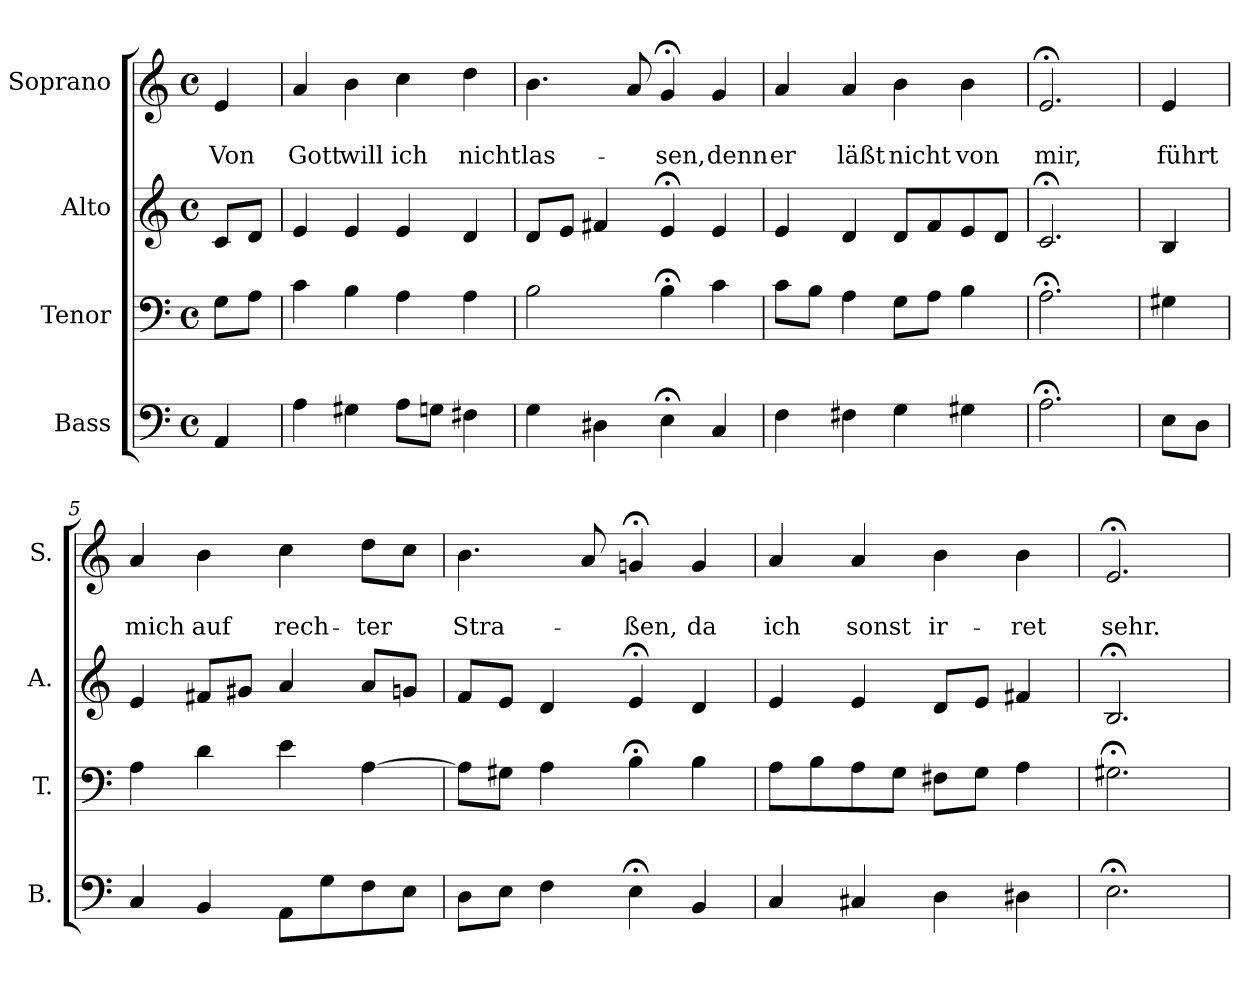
**kern	**kern	**kern	**kern	**text	**text
*part4	*part3	*part2	*part1	*part1	*part1
*staff4	*staff3	*staff2	*staff1	*staff1	*staff1
*I"Bass	*I"Tenor	*I"Alto	*I"Soprano	*	*
*I'B.	*I'T.	*I'A.	*I'S.	*	*
*clefF4	*clefF4	*clefG2	*clefG2	*	*
*k[]	*k[]	*k[]	*k[]	*	*
*a:	*a:	*a:	*a:	*	*
*M4/4	*M4/4	*M4/4	*M4/4	*	*
*met(c)	*met(c)	*met(c)	*met(c)	*	*
=	=	=	=	=	=
4AA/	8G\L	8c/L	4e/	.	Von
.	8A\J	8d/J	.	.	.
=1	=1	=1	=1	=1	=1
4A\	4c\	4e/	4a/	.	Gott
4G#X\	4B\	4e/	4b\	.	will
8A\L	4A\	4e/	4cc\	.	ich
8Gn\J	.	.	.	.	.
4F#X\	4A\	4d/	4dd\	.	nicht
=2	=2	=2	=2	=2	=2
4G\	2B\	8d/L	4.b\	.	las-
.	.	8e/J	.	.	.
4D#X\	.	4f#X/	.	.	.
.	.	.	8a/	.	.
4E;<\	4B;<\	4e;</	4g;</	.	-sen,
4C/	4c\	4e/	4g/	.	denn
=3	=3	=3	=3	=3	=3
4F\	8c\L	4e/	4a/	.	er
.	8B\J	.	.	.	.
4F#X\	4A\	4d/	4a/	.	läßt
4G\	8G\L	8d/L	4b\	.	nicht
.	8A\J	8f/	.	.	.
4G#X\	4B\	8e/	4b\	.	von
.	.	8d/J	.	.	.
=4	=4	=4	=4	=4	=4
2.A;<\	2.A;<\	2.c;</	2.e;</	.	mir,
!!LO:LB:g=z
=4a	=4a	=4a	=4a	=4a	=4a
8E\L	4G#X\	4B/	4e/	.	führt
8D\J	.	.	.	.	.
=5	=5	=5	=5	=5	=5
4C/	4A\	4e/	4a/	.	mich
4BB/	4d\	8f#X/L	4b\	.	auf
.	.	8g#X/J	.	.	.
8AA\L	4e\	4a/	4cc\	.	rech-
8G\	.	.	.	.	.
8F\	[4A\	8a/L	8dd\L	.	-ter
8E\J	.	8gn/J	8cc\J	.	.
=6	=6	=6	=6	=6	=6
8D\L	8A\L]	8f/L	4.b\	.	Stra-
8E\J	8G#X\J	8e/J	.	.	.
4F\	4A\	4d/	.	.	.
.	.	.	8a/	.	.
4E;<\	4B;<\	4e;</	4gn;</	.	-ßen,
4BB/	4B\	4d/	4g/	.	da
=7	=7	=7	=7	=7	=7
4C/	8A\L	4e/	4a/	.	ich
.	8B\	.	.	.	.
4C#X/	8A\	4e/	4a/	.	sonst
.	8G\J	.	.	.	.
4D\	8F#X\L	8d/L	4b\	.	ir-
.	8G\J	8e/J	.	.	.
4D#X\	4A\	4f#X/	4b\	.	-ret
=8	=8	=8	=8	=8	=8
2.E;<\	2.G#X;<\	2.B;</	2.e;</	.	sehr.
=	=	=	=	=	=
*-	*-	*-	*-	*-	*-
